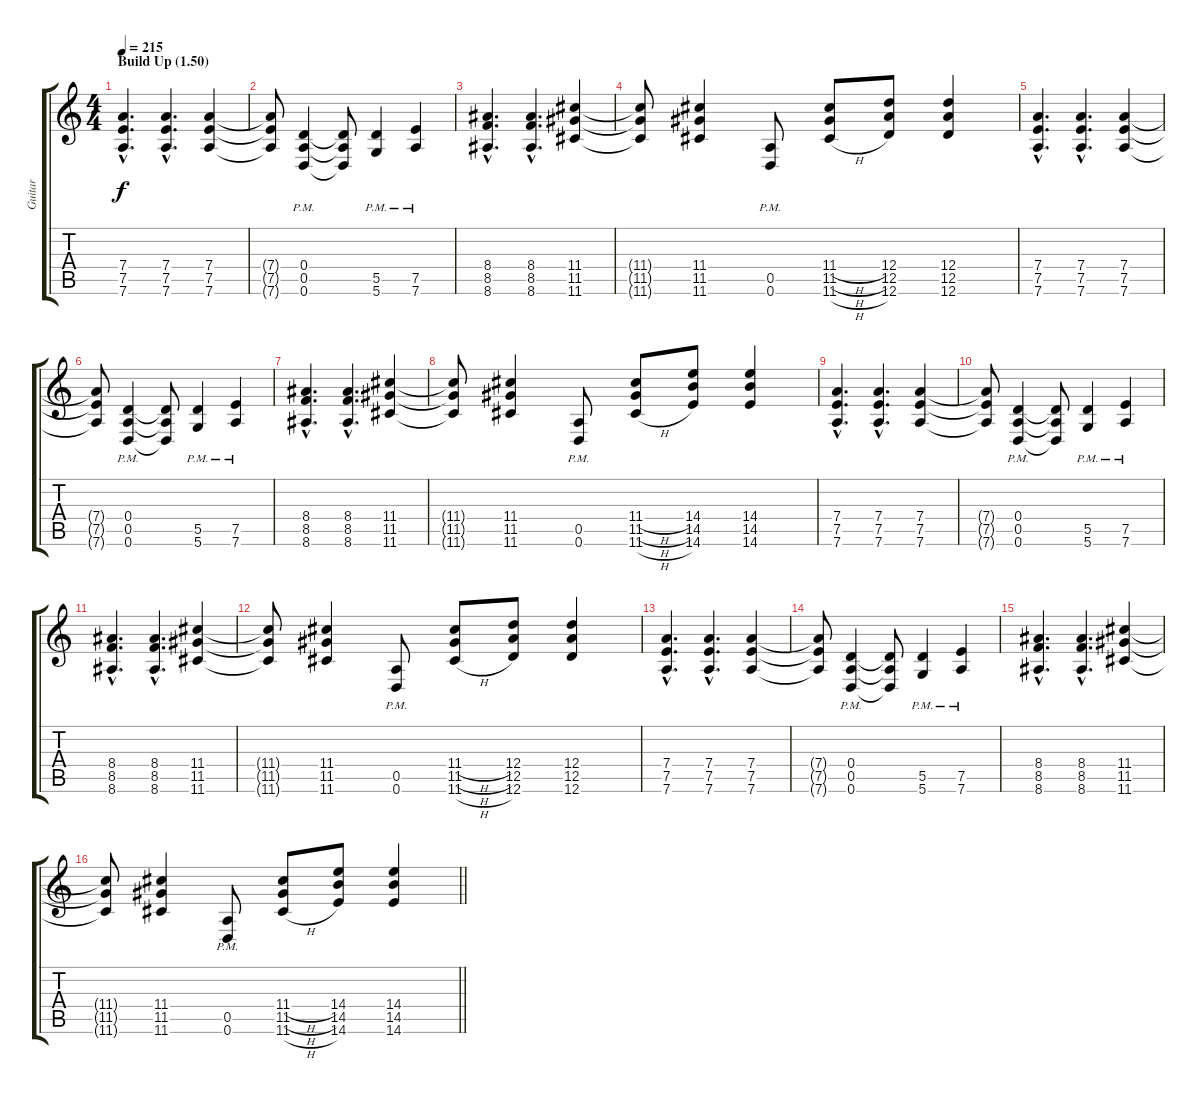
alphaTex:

\track ("Guitar" "Guitar") {instrument distortionguitar}
\staff {score tabs}
\tuning (E4 B3 G3 D3 A2 D2) {hide}
\ts (4 4)
\section ("" "Build Up (1.50)")
\tempo 215
\clef g2
\ks c
(7.4{hac} 7.5{hac} 7.6{hac}).4{d dy f} (7.4{hac} 7.5{hac} 7.6{hac}).4{d} (7.4 7.5 7.6).4 |
(7.4{t} 7.5{t} 7.6{t}).8 (0.4{pm} 0.5{pm} 0.6{pm}).4 (0.4{t} 0.5{t} 0.6{t}).8 (5.5{pm} 5.6{pm}).4 (7.5{pm} 7.6{pm}).4 |
(8.4{hac} 8.5{hac} 8.6{hac}).4{d} (8.4{hac} 8.5{hac} 8.6{hac}).4{d} (11.4 11.5 11.6).4 |
(11.4{t} 11.5{t} 11.6{t}).8 (11.4 11.5 11.6).4 (0.5{pm} 0.6{pm}).8 (11.4{h} 11.5{h} 11.6{h}).8 (12.4 12.5 12.6).8 (12.4 12.5 12.6).4 |
(7.4{hac} 7.5{hac} 7.6{hac}).4{d} (7.4{hac} 7.5{hac} 7.6{hac}).4{d} (7.4 7.5 7.6).4 |
(7.4{t} 7.5{t} 7.6{t}).8 (0.4{pm} 0.5{pm} 0.6{pm}).4 (0.4{t} 0.5{t} 0.6{t}).8 (5.5{pm} 5.6{pm}).4 (7.5{pm} 7.6{pm}).4 |
(8.4{hac} 8.5{hac} 8.6{hac}).4{d} (8.4{hac} 8.5{hac} 8.6{hac}).4{d} (11.4 11.5 11.6).4 |
(11.4{t} 11.5{t} 11.6{t}).8 (11.4 11.5 11.6).4 (0.5{pm} 0.6{pm}).8 (11.4{h} 11.5{h} 11.6{h}).8 (14.4 14.5 14.6).8 (14.4 14.5 14.6).4 |
(7.4{hac} 7.5{hac} 7.6{hac}).4{d} (7.4{hac} 7.5{hac} 7.6{hac}).4{d} (7.4 7.5 7.6).4 |
(7.4{t} 7.5{t} 7.6{t}).8 (0.4{pm} 0.5{pm} 0.6{pm}).4 (0.4{t} 0.5{t} 0.6{t}).8 (5.5{pm} 5.6{pm}).4 (7.5{pm} 7.6{pm}).4 |
(8.4{hac} 8.5{hac} 8.6{hac}).4{d} (8.4{hac} 8.5{hac} 8.6{hac}).4{d} (11.4 11.5 11.6).4 |
(11.4{t} 11.5{t} 11.6{t}).8 (11.4 11.5 11.6).4 (0.5{pm} 0.6{pm}).8 (11.4{h} 11.5{h} 11.6{h}).8 (12.4 12.5 12.6).8 (12.4 12.5 12.6).4 |
(7.4{hac} 7.5{hac} 7.6{hac}).4{d} (7.4{hac} 7.5{hac} 7.6{hac}).4{d} (7.4 7.5 7.6).4 |
(7.4{t} 7.5{t} 7.6{t}).8 (0.4{pm} 0.5{pm} 0.6{pm}).4 (0.4{t} 0.5{t} 0.6{t}).8 (5.5{pm} 5.6{pm}).4 (7.5{pm} 7.6{pm}).4 |
(8.4{hac} 8.5{hac} 8.6{hac}).4{d} (8.4{hac} 8.5{hac} 8.6{hac}).4{d} (11.4 11.5 11.6).4 |
\barLineRight lightlight
(11.4{t} 11.5{t} 11.6{t}).8 (11.4 11.5 11.6).4 (0.5{pm} 0.6{pm}).8 (11.4{h} 11.5{h} 11.6{h}).8 (14.4 14.5 14.6).8 (14.4 14.5 14.6).4
